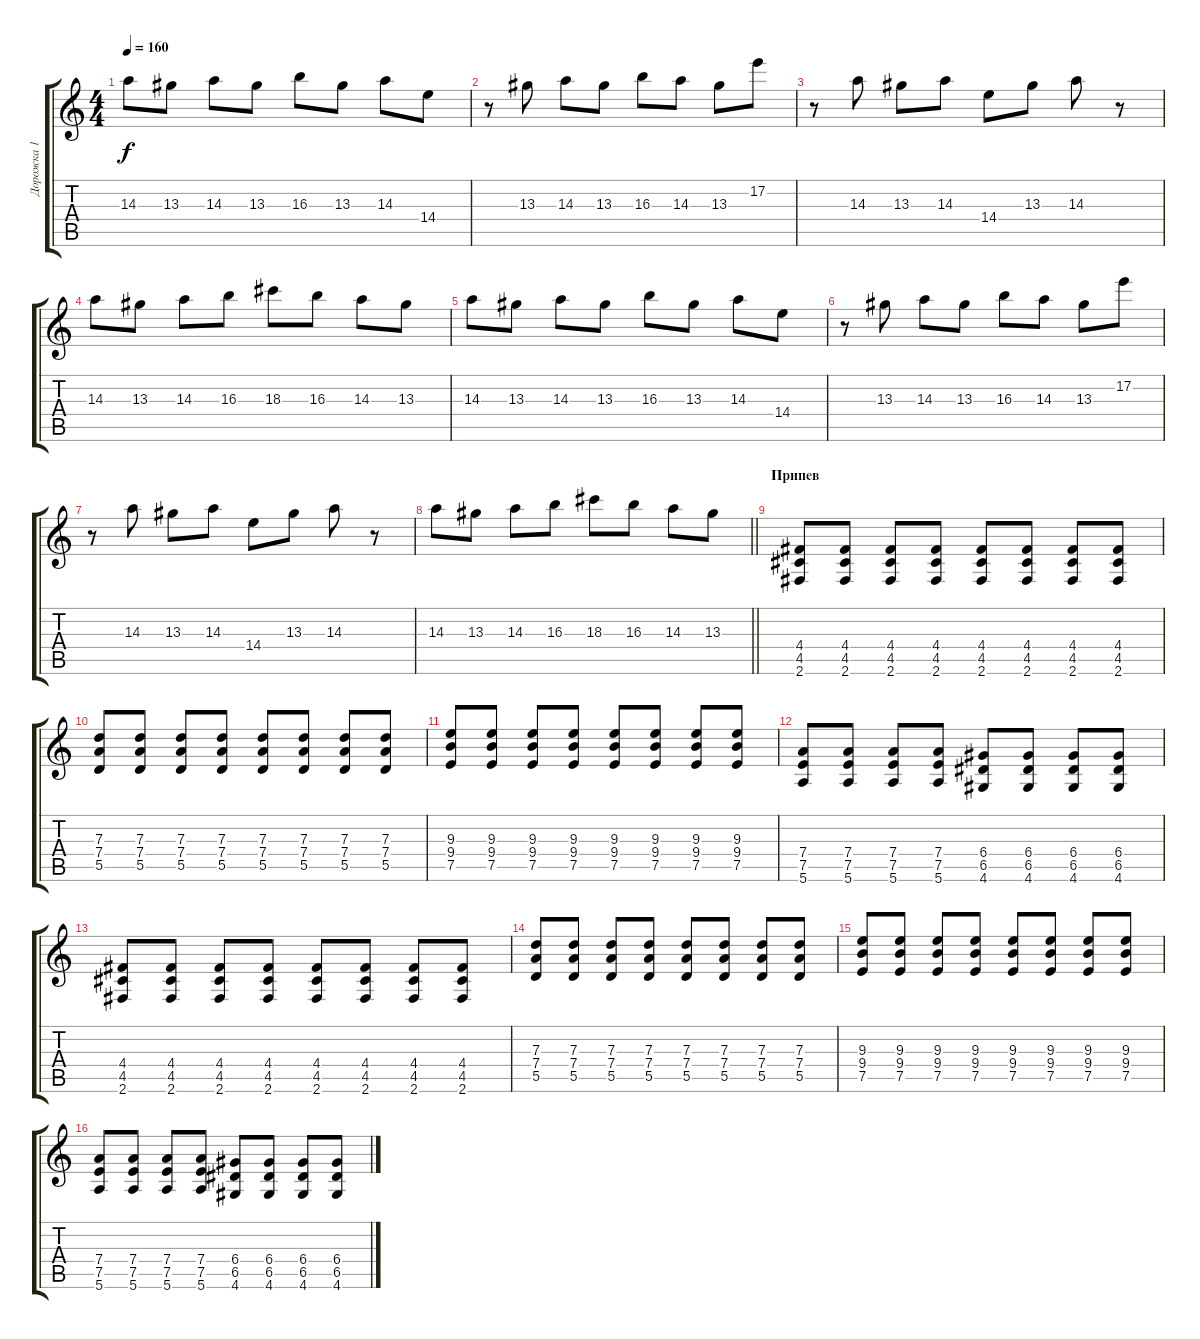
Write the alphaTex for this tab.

\track ("Дорожка 1" "Дорожка 1") {instrument distortionguitar bank 71}
\staff {score tabs}
\tuning (E4 B3 G3 D3 A2 E2) {hide}
\ts (4 4)
\tempo 160
\clef g2
\ks c
14.3.8{dy f} 13.3.8 14.3.8 13.3.8 16.3.8 13.3.8 14.3.8 14.4.8 |
r.8 13.3.8 14.3.8 13.3.8 16.3.8 14.3.8 13.3.8 17.2.8 |
r.8 14.3.8 13.3.8 14.3.8 14.4.8 13.3.8 14.3.8 r.8 |
14.3.8 13.3.8 14.3.8 16.3.8 18.3.8 16.3.8 14.3.8 13.3.8 |
14.3.8 13.3.8 14.3.8 13.3.8 16.3.8 13.3.8 14.3.8 14.4.8 |
r.8 13.3.8 14.3.8 13.3.8 16.3.8 14.3.8 13.3.8 17.2.8 |
r.8 14.3.8 13.3.8 14.3.8 14.4.8 13.3.8 14.3.8 r.8 |
\barLineRight lightlight
14.3.8 13.3.8 14.3.8 16.3.8 18.3.8 16.3.8 14.3.8 13.3.8 |
\section ("" "Припев")
(4.4 4.5 2.6).8 (4.4 4.5 2.6).8 (4.4 4.5 2.6).8 (4.4 4.5 2.6).8 (4.4 4.5 2.6).8 (4.4 4.5 2.6).8 (4.4 4.5 2.6).8 (4.4 4.5 2.6).8 |
(7.3 7.4 5.5).8 (7.3 7.4 5.5).8 (7.3 7.4 5.5).8 (7.3 7.4 5.5).8 (7.3 7.4 5.5).8 (7.3 7.4 5.5).8 (7.3 7.4 5.5).8 (7.3 7.4 5.5).8 |
(9.3 9.4 7.5).8 (9.3 9.4 7.5).8 (9.3 9.4 7.5).8 (9.3 9.4 7.5).8 (9.3 9.4 7.5).8 (9.3 9.4 7.5).8 (9.3 9.4 7.5).8 (9.3 9.4 7.5).8 |
(7.4 7.5 5.6).8 (7.4 7.5 5.6).8 (7.4 7.5 5.6).8 (7.4 7.5 5.6).8 (6.4 6.5 4.6).8 (6.4 6.5 4.6).8 (6.4 6.5 4.6).8 (6.4 6.5 4.6).8 |
(4.4 4.5 2.6).8 (4.4 4.5 2.6).8 (4.4 4.5 2.6).8 (4.4 4.5 2.6).8 (4.4 4.5 2.6).8 (4.4 4.5 2.6).8 (4.4 4.5 2.6).8 (4.4 4.5 2.6).8 |
(7.3 7.4 5.5).8 (7.3 7.4 5.5).8 (7.3 7.4 5.5).8 (7.3 7.4 5.5).8 (7.3 7.4 5.5).8 (7.3 7.4 5.5).8 (7.3 7.4 5.5).8 (7.3 7.4 5.5).8 |
(9.3 9.4 7.5).8 (9.3 9.4 7.5).8 (9.3 9.4 7.5).8 (9.3 9.4 7.5).8 (9.3 9.4 7.5).8 (9.3 9.4 7.5).8 (9.3 9.4 7.5).8 (9.3 9.4 7.5).8 |
(7.4 7.5 5.6).8 (7.4 7.5 5.6).8 (7.4 7.5 5.6).8 (7.4 7.5 5.6).8 (6.4 6.5 4.6).8 (6.4 6.5 4.6).8 (6.4 6.5 4.6).8 (6.4 6.5 4.6).8
